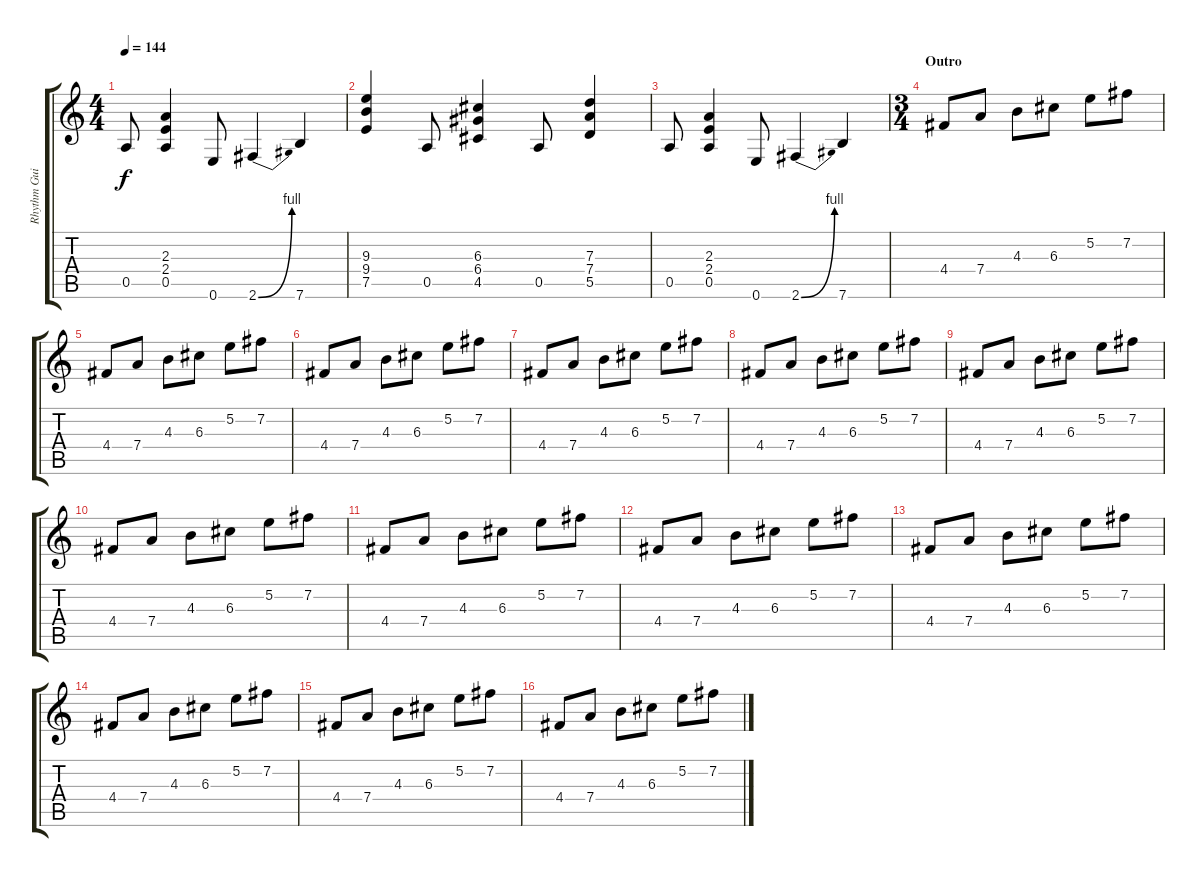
\track ("Rhythm Guitar 1" "Rhythm Gui") {instrument overdrivenguitar}
\staff {score tabs}
\tuning (E4 B3 G3 D3 A2 E2) {hide}
\ts (4 4)
\tempo 144
\clef g2
\ks c
0.5.8{dy f} (2.3 2.4 0.5).4 0.6.8 2.6{be (bend 0 0 60 4)}.4 7.6.4 |
(9.3 9.4 7.5).4 0.5.8 (6.3 6.4 4.5).4 0.5.8 (7.3 7.4 5.5).4 |
0.5.8 (2.3 2.4 0.5).4 0.6.8 2.6{be (bend 0 0 60 4)}.4 7.6.4 |
\ts (3 4)
\section ("" "Outro")
4.4.8 7.4.8 4.3.8 6.3.8 5.2.8 7.2.8 |
4.4.8 7.4.8 4.3.8 6.3.8 5.2.8 7.2.8 |
4.4.8 7.4.8 4.3.8 6.3.8 5.2.8 7.2.8 |
4.4.8 7.4.8 4.3.8 6.3.8 5.2.8 7.2.8 |
4.4.8 7.4.8 4.3.8 6.3.8 5.2.8 7.2.8 |
4.4.8 7.4.8 4.3.8 6.3.8 5.2.8 7.2.8 |
4.4.8 7.4.8 4.3.8 6.3.8 5.2.8 7.2.8 |
4.4.8 7.4.8 4.3.8 6.3.8 5.2.8 7.2.8 |
4.4.8 7.4.8 4.3.8 6.3.8 5.2.8 7.2.8 |
4.4.8 7.4.8 4.3.8 6.3.8 5.2.8 7.2.8 |
4.4.8 7.4.8 4.3.8 6.3.8 5.2.8 7.2.8 |
4.4.8 7.4.8 4.3.8 6.3.8 5.2.8 7.2.8 |
4.4.8 7.4.8 4.3.8 6.3.8 5.2.8 7.2.8
